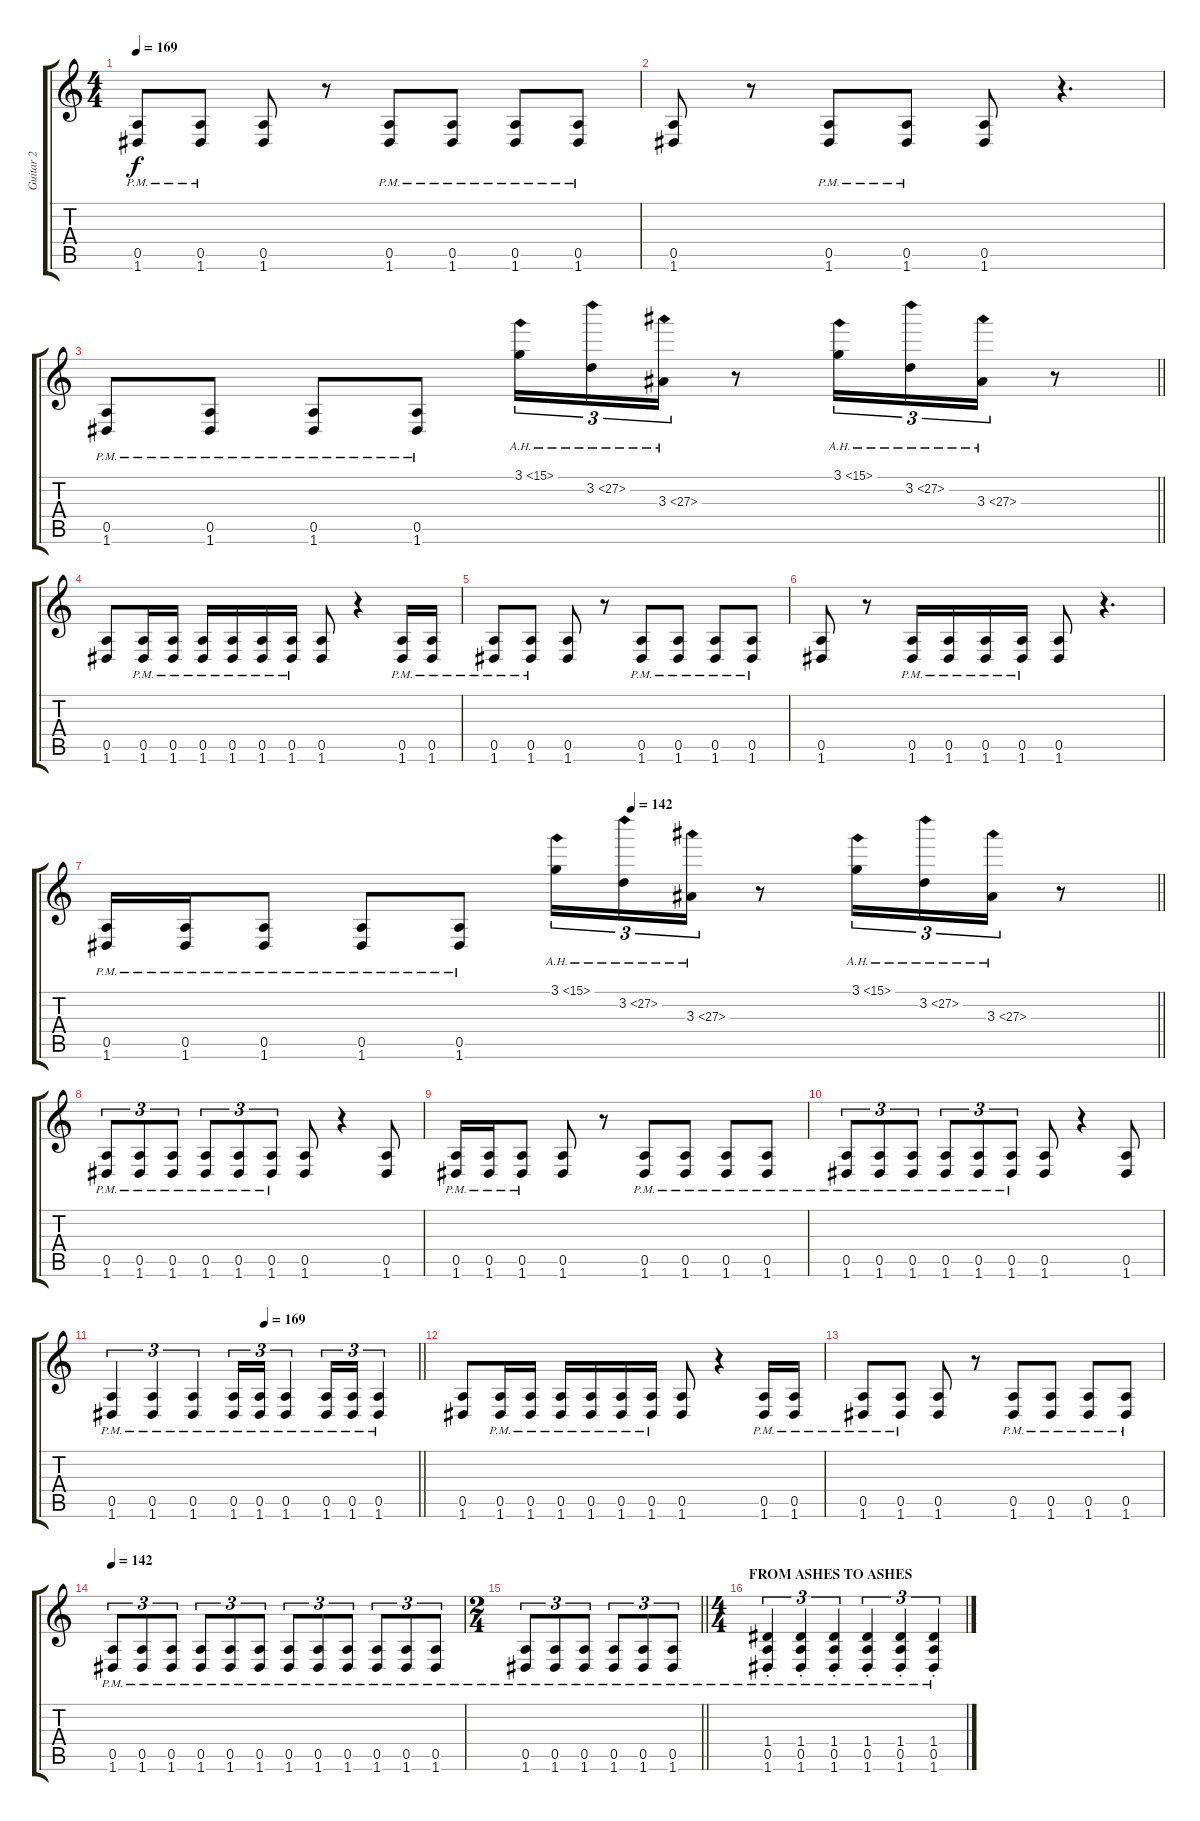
\track ("Guitar 2" "Guitar 2") {instrument distortionguitar}
\staff {score tabs}
\tuning (E4 B3 G3 D3 A2 D2) {hide}
\ts (4 4)
\tempo 169
\clef g2
\ks c
(0.5{pm} 1.6{pm}).8{dy f} (0.5{pm} 1.6{pm}).8 (0.5 1.6).8 r.8 (0.5{pm} 1.6{pm}).8 (0.5{pm} 1.6{pm}).8 (0.5{pm} 1.6{pm}).8 (0.5{pm} 1.6{pm}).8 |
(0.5 1.6).8 r.8 (0.5{pm} 1.6{pm}).8 (0.5{pm} 1.6{pm}).8 (0.5 1.6).8 r.4{d} |
\barLineRight lightlight
(0.5{pm} 1.6{pm}).8 (0.5{pm} 1.6{pm}).8 (0.5{pm} 1.6{pm}).8 (0.5{pm} 1.6{pm}).8 3.1{ah 12}.16{tu (3 2)} 3.2{ah 24}.16{tu (3 2)} 3.3{ah 24}.16{tu (3 2)} r.8 3.1{ah 12}.16{tu (3 2)} 3.2{ah 24}.16{tu (3 2)} 3.3{ah 24}.16{tu (3 2)} r.8 |
(0.5 1.6).8 (0.5{pm} 1.6{pm}).16 (0.5{pm} 1.6{pm}).16 (0.5{pm} 1.6{pm}).16 (0.5{pm} 1.6{pm}).16 (0.5{pm} 1.6{pm}).16 (0.5{pm} 1.6{pm}).16 (0.5 1.6).8 r.4 (0.5{pm} 1.6{pm}).16 (0.5{pm} 1.6{pm}).16 |
(0.5{pm} 1.6{pm}).8 (0.5{pm} 1.6{pm}).8 (0.5 1.6).8 r.8 (0.5{pm} 1.6{pm}).8 (0.5{pm} 1.6{pm}).8 (0.5{pm} 1.6{pm}).8 (0.5{pm} 1.6{pm}).8 |
(0.5 1.6).8 r.8 (0.5{pm} 1.6{pm}).16 (0.5{pm} 1.6{pm}).16 (0.5{pm} 1.6{pm}).16 (0.5{pm} 1.6{pm}).16 (0.5 1.6).8 r.4{d} |
\tempo (142 0.5)
\barLineRight lightlight
(0.5{pm} 1.6{pm}).16 (0.5{pm} 1.6{pm}).16 (0.5{pm} 1.6{pm}).8 (0.5{pm} 1.6{pm}).8 (0.5{pm} 1.6{pm}).8 3.1{ah 12}.16{tu (3 2)} 3.2{ah 24}.16{tu (3 2)} 3.3{ah 24}.16{tu (3 2)} r.8 3.1{ah 12}.16{tu (3 2)} 3.2{ah 24}.16{tu (3 2)} 3.3{ah 24}.16{tu (3 2)} r.8 |
(0.5{pm} 1.6{pm}).8{tu (3 2)} (0.5{pm} 1.6{pm}).8{tu (3 2)} (0.5{pm} 1.6{pm}).8{tu (3 2)} (0.5{pm} 1.6{pm}).8{tu (3 2)} (0.5{pm} 1.6{pm}).8{tu (3 2)} (0.5{pm} 1.6{pm}).8{tu (3 2)} (0.5 1.6).8 r.4 (0.5 1.6).8 |
(0.5{pm} 1.6{pm}).16 (0.5{pm} 1.6{pm}).16 (0.5{pm} 1.6{pm}).8 (0.5 1.6).8 r.8 (0.5{pm} 1.6{pm}).8 (0.5{pm} 1.6{pm}).8 (0.5{pm} 1.6{pm}).8 (0.5{pm} 1.6{pm}).8 |
(0.5{pm} 1.6{pm}).8{tu (3 2)} (0.5{pm} 1.6{pm}).8{tu (3 2)} (0.5{pm} 1.6{pm}).8{tu (3 2)} (0.5{pm} 1.6{pm}).8{tu (3 2)} (0.5{pm} 1.6{pm}).8{tu (3 2)} (0.5{pm} 1.6{pm}).8{tu (3 2)} (0.5 1.6).8 r.4 (0.5 1.6).8 |
\tempo (169 0.5)
\barLineRight lightlight
(0.5{pm} 1.6{pm}).4{tu (3 2)} (0.5{pm} 1.6{pm}).4{tu (3 2)} (0.5{pm} 1.6{pm}).4{tu (3 2)} (0.5{pm} 1.6{pm}).16{tu (3 2)} (0.5{pm} 1.6{pm}).16{tu (3 2)} (0.5{pm} 1.6{pm}).4{tu (3 2)} (0.5{pm} 1.6{pm}).16{tu (3 2)} (0.5{pm} 1.6{pm}).16{tu (3 2)} (0.5{pm} 1.6{pm}).4{tu (3 2)} |
(0.5 1.6).8 (0.5{pm} 1.6{pm}).16 (0.5{pm} 1.6{pm}).16 (0.5{pm} 1.6{pm}).16 (0.5{pm} 1.6{pm}).16 (0.5{pm} 1.6{pm}).16 (0.5{pm} 1.6{pm}).16 (0.5 1.6).8 r.4 (0.5{pm} 1.6{pm}).16 (0.5{pm} 1.6{pm}).16 |
(0.5{pm} 1.6{pm}).8 (0.5{pm} 1.6{pm}).8 (0.5 1.6).8 r.8 (0.5{pm} 1.6{pm}).8 (0.5{pm} 1.6{pm}).8 (0.5{pm} 1.6{pm}).8 (0.5{pm} 1.6{pm}).8 |
\tempo 142
(0.5{pm} 1.6{pm}).8{tu (3 2)} (0.5{pm} 1.6{pm}).8{tu (3 2)} (0.5{pm} 1.6{pm}).8{tu (3 2)} (0.5{pm} 1.6{pm}).8{tu (3 2)} (0.5{pm} 1.6{pm}).8{tu (3 2)} (0.5{pm} 1.6{pm}).8{tu (3 2)} (0.5{pm} 1.6{pm}).8{tu (3 2)} (0.5{pm} 1.6{pm}).8{tu (3 2)} (0.5{pm} 1.6{pm}).8{tu (3 2)} (0.5{pm} 1.6{pm}).8{tu (3 2)} (0.5{pm} 1.6{pm}).8{tu (3 2)} (0.5{pm} 1.6{pm}).8{tu (3 2)} |
\ts (2 4)
\barLineRight lightlight
(0.5{pm} 1.6{pm}).8{tu (3 2)} (0.5{pm} 1.6{pm}).8{tu (3 2)} (0.5{pm} 1.6{pm}).8{tu (3 2)} (0.5{pm} 1.6{pm}).8{tu (3 2)} (0.5{pm} 1.6{pm}).8{tu (3 2)} (0.5{pm} 1.6{pm}).8{tu (3 2)} |
\ts (4 4)
\section ("" "FROM ASHES TO ASHES")
(1.4{pm st} 0.5{pm st} 1.6{pm st}).4{tu (3 2)} (1.4{pm st} 0.5{pm st} 1.6{pm st}).4{tu (3 2)} (1.4{pm st} 0.5{pm st} 1.6{pm st}).4{tu (3 2)} (1.4{pm st} 0.5{pm st} 1.6{pm st}).4{tu (3 2)} (1.4{pm st} 0.5{pm st} 1.6{pm st}).4{tu (3 2)} (1.4{pm st} 0.5{pm st} 1.6{pm st}).4{tu (3 2)}
